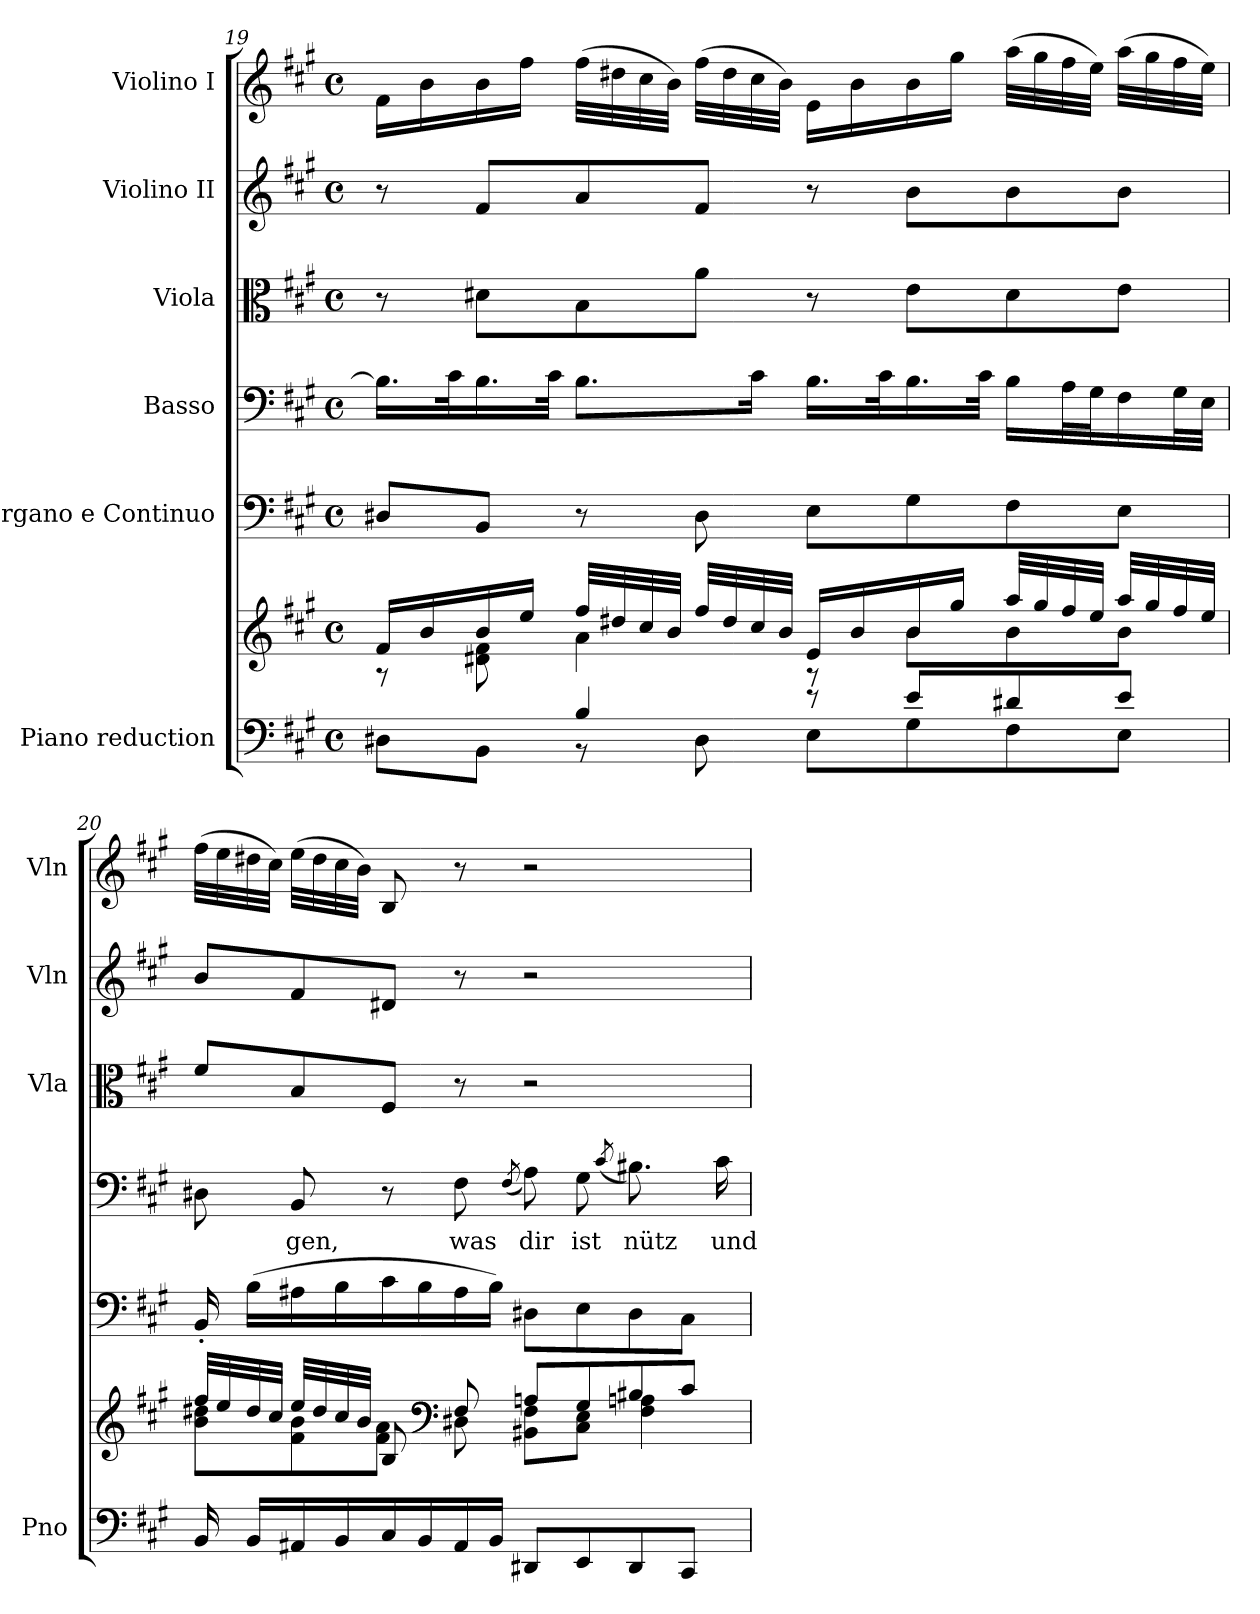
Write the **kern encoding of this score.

**kern	**kern	**kern	**kern	**text	**kern	**kern	**kern
*part6	*part6	*part5	*part4	*part4	*part3	*part2	*part1
*staff7	*staff6	*staff5	*staff4	*staff4	*staff3	*staff2	*staff1
*I"Piano reduction	*	*I"Organo e Continuo	*I"Basso	*	*I"Viola	*I"Violino II	*I"Violino I
*I'Pno	*	*	*	*	*I'Vla	*I'Vln	*I'Vln
*clefF4	*clefG2	*clefF4	*clefF4	*	*clefC3	*clefG2	*clefG2
*k[f#c#g#]	*k[f#c#g#]	*k[f#c#g#]	*k[f#c#g#]	*	*k[f#c#g#]	*k[f#c#g#]	*k[f#c#g#]
*M4/4	*M4/4	*M4/4	*M4/4	*	*M4/4	*M4/4	*M4/4
*met(c)	*met(c)	*met(c)	*met(c)	*	*met(c)	*met(c)	*met(c)
=19	=19	=19	=19	=19	=19	=19	=19
*^	*^	*	*	*	*	*	*
4ryy	8D#X\L	16f#/LL	8r	8D#X/L	16.B\LL]	.	8r	8r	16f#\LL
.	.	16b/	.	.	.	.	.	.	16b\
.	.	.	.	.	32c#\K	.	.	.	.
.	8BB\J	16b/	8d#X\ 8f#\	8BB/J	16.B\	.	8d#X\L	8f#/L	16b\
.	.	16ee/JJ	.	.	.	.	.	.	16ff#\JJ
.	.	.	.	.	32c#\JJk	.	.	.	.
4B/	8r	32ff#/LLL	4a\	8r	8.B\L	.	8B\	8a/	(32ff#\LLL
.	.	32dd#X/	.	.	.	.	.	.	32dd#X\
.	.	32cc#/	.	.	.	.	.	.	32cc#\
.	.	32b/JJJ	.	.	.	.	.	.	32b\JJJ)
.	8D#\	32ff#/LLL	.	8D#\	.	.	8a\J	8f#/J	(32ff#\LLL
.	.	32dd#/	.	.	.	.	.	.	32dd#\
.	.	32cc#/	.	.	16c#\Jk	.	.	.	32cc#\
.	.	32b/JJJ	.	.	.	.	.	.	32b\JJJ)
8r	8E\L	16e/LL	8r	8E\L	16.B\LL	.	8r	8r	16e\LL
.	.	16b/	.	.	.	.	.	.	16b\
.	.	.	.	.	32c#\K	.	.	.	.
8e/L	8G#\	16b/	8b\L	8G#\	16.B\	.	8e\L	8b\L	16b\
.	.	16gg#/JJ	.	.	.	.	.	.	16gg#\JJ
.	.	.	.	.	32c#\JJk	.	.	.	.
8d#X/	8F#\	32aa/LLL	8b\	8F#\	16B\LL	.	8d#\	8b\	(32aa\LLL
.	.	32gg#/	.	.	.	.	.	.	32gg#\
.	.	32ff#/	.	.	32A\L	.	.	.	32ff#\
.	.	32ee/JJJ	.	.	32G#\J	.	.	.	32ee\JJJ)
8e/J	8E\J	32aa/LLL	8b\J	8E\J	16F#\	.	8e\J	8b\J	(32aa\LLL
.	.	32gg#/	.	.	.	.	.	.	32gg#\
.	.	32ff#/	.	.	32G#\L	.	.	.	32ff#\
.	.	32ee/JJJ	.	.	32E\JJJ	.	.	.	32ee\JJJ)
*v	*v	*	*	*	*	*	*	*	*
!!LO:PB:g=z
=20	=20	=20	=20	=20	=20	=20	=20	=20
16BB/	32ff#/LLL	8b\ 8dd#X\L	16BB'/	8D#X\	.	8f#/L	8b/L	(32ff#\LLL
.	32ee/	.	.	.	.	.	.	32ee\
16BB/LL	32dd#/	.	(16B\LL	.	.	.	.	32dd#X\
.	32cc#/JJJ	.	.	.	.	.	.	32cc#\JJJ)
!	!	!	!	!	!LO:LY:b	!	!	!
16AA#X/	32ee/LLL	8f#\ 8b\	16A#X\	8BB/	-gen,	8B/	8f#/	(32ee\LLL
.	32dd#/	.	.	.	.	.	.	32dd#\
16BB/	32cc#/	.	16B\	.	.	.	.	32cc#\
.	32b/JJJ	.	.	.	.	.	.	32b\JJJ)
16C#/	8B/	8f#\ 8a\J	16c#\	8r	.	8F#/J	8d#X/J	8B/
16BB/	.	.	16B\	.	.	.	.	.
*	*clefF4	*	*	*	*	*	*	*
!	!	!	!	!	!LO:LY:b	!	!	!
16AA#/	8F#/	8D#X\	16A#\	8F#\	was	8r	8r	8r
16BB/JJ	.	.	16B\JJ)	.	.	.	.	.
.	.	.	.	(8qF#/	.	.	.	.
!	!	!	!	!	!LO:LY:b	!	!	!
8DD#X/L	8An/L	8BB#X\ 8F#\L	8D#X\L	8A\)	dir	2r	2r	2r
!	!	!	!	!	!LO:LY:b	!	!	!
8EE/	8G#/	8C#\ 8E\J	8E\	8G#\	ist	.	.	.
.	.	.	.	(8qc#/	.	.	.	.
!	!	!	!	!	!LO:LY:b	!	!	!
8DD#/	8B#X/	4F#\ 4An\	8D#\	8.B#X\)	nütz	.	.	.
8CC#/J	8c#/J	.	8C#\J	.	.	.	.	.
!	!	!	!	!	!LO:LY:b	!	!	!
.	.	.	.	16c#\	und	.	.	.
*	*v	*v	*	*	*	*	*	*
=	=	=	=	=	=	=	=
*-	*-	*-	*-	*-	*-	*-	*-
